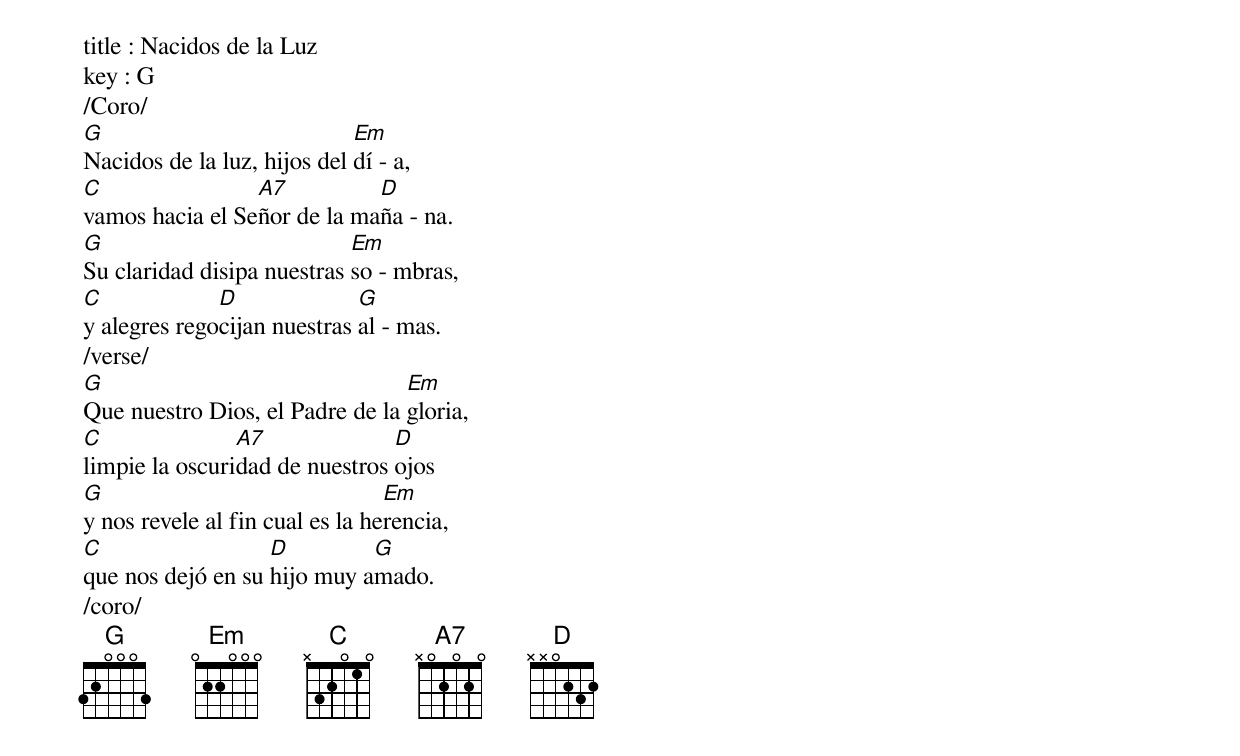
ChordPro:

title : Nacidos de la Luz
key : G
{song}
/Coro/
[G]Nacidos de la luz, hijos del [Em]dí - a,
[C]vamos hacia el Se[A7]ñor de la ma[D]ña - na.
[G]Su claridad disipa nuestras [Em]so - mbras,
[C]y alegres rego[D]cijan nuestras [G]al - mas.
/verse/
[G]Que nuestro Dios, el Padre de la [Em]gloria,
[C]limpie la oscuri[A7]dad de nuestros [D]ojos
[G]y nos revele al fin cual es la he[Em]rencia,
[C]que nos dejó en su [D]hijo muy a[G]mado.
/coro/
